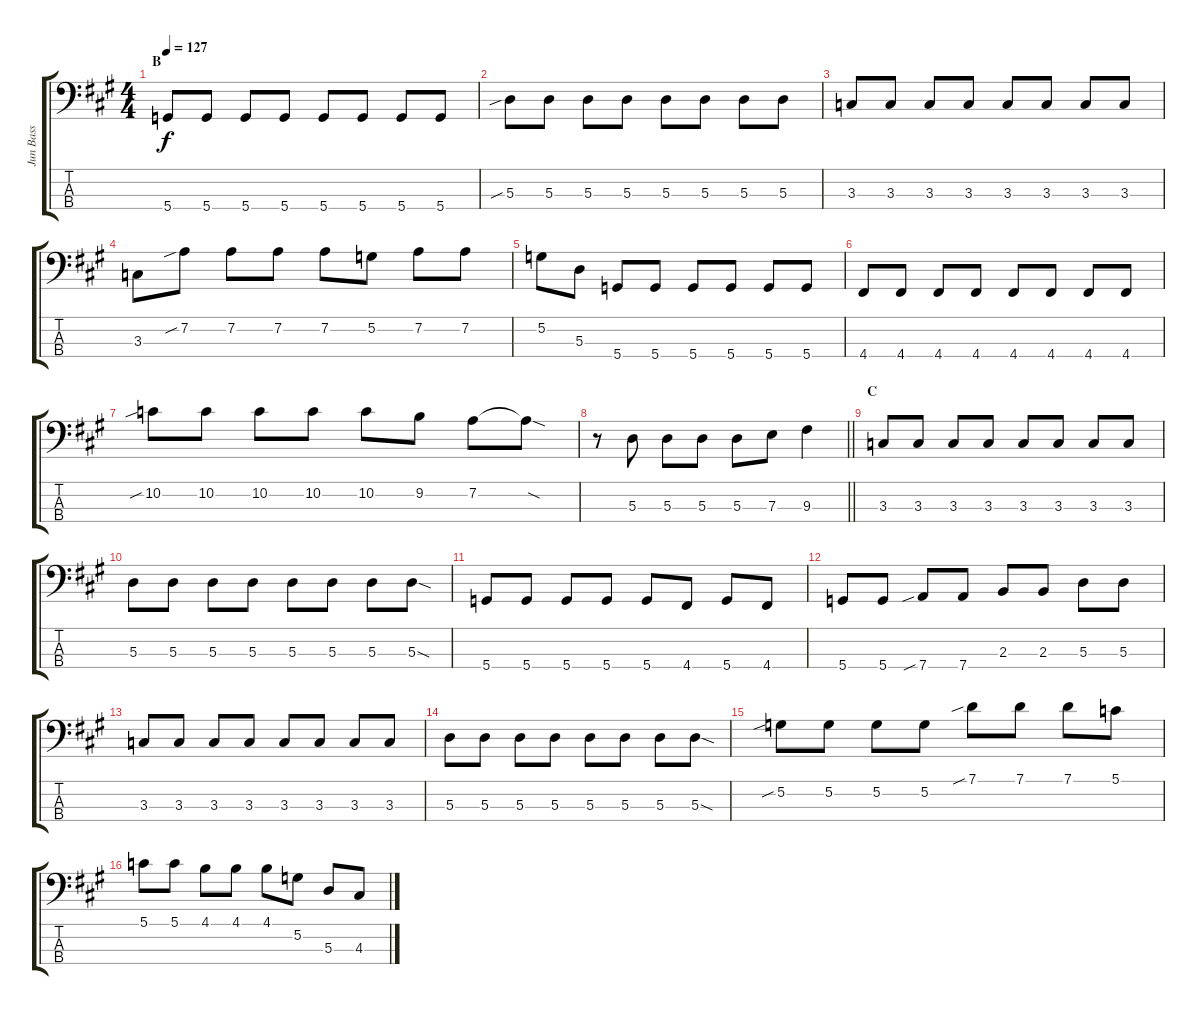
\track ("Jun Bass" "Jun Bass") {instrument electricbasspick}
\staff {score tabs}
\tuning (G2 D2 A1 D1) {hide}
\ts (4 4)
\section ("" "B")
\tempo 127
\clef f4
\ks a
5.4.8{dy f} 5.4.8 5.4.8 5.4.8 5.4.8 5.4.8 5.4.8 5.4.8 |
5.3{sib}.8 5.3.8 5.3.8 5.3.8 5.3.8 5.3.8 5.3.8 5.3.8 |
3.3.8 3.3.8 3.3.8 3.3.8 3.3.8 3.3.8 3.3.8 3.3.8 |
3.3.8 7.2{sib}.8 7.2.8 7.2.8 7.2.8 5.2.8 7.2.8 7.2.8 |
5.2.8 5.3.8 5.4.8 5.4.8 5.4.8 5.4.8 5.4.8 5.4.8 |
4.4.8 4.4.8 4.4.8 4.4.8 4.4.8 4.4.8 4.4.8 4.4.8 |
10.2{sib}.8 10.2.8 10.2.8 10.2.8 10.2.8 9.2.8 7.2.8 7.2{sod t}.8 |
\barLineRight lightlight
r.8 5.3.8 5.3.8 5.3.8 5.3.8 7.3.8 9.3.4 |
\section ("" "C")
3.3.8 3.3.8 3.3.8 3.3.8 3.3.8 3.3.8 3.3.8 3.3.8 |
5.3.8 5.3.8 5.3.8 5.3.8 5.3.8 5.3.8 5.3.8 5.3{sod}.8 |
5.4.8 5.4.8 5.4.8 5.4.8 5.4.8 4.4.8 5.4.8 4.4.8 |
5.4.8 5.4.8 7.4{sib}.8 7.4.8 2.3.8 2.3.8 5.3.8 5.3.8 |
3.3.8 3.3.8 3.3.8 3.3.8 3.3.8 3.3.8 3.3.8 3.3.8 |
5.3.8 5.3.8 5.3.8 5.3.8 5.3.8 5.3.8 5.3.8 5.3{sod}.8 |
5.2{sib}.8 5.2.8 5.2.8 5.2.8 7.1{sib}.8 7.1.8 7.1.8 5.1.8 |
5.1.8 5.1.8 4.1.8 4.1.8 4.1.8 5.2.8 5.3.8 4.3.8
